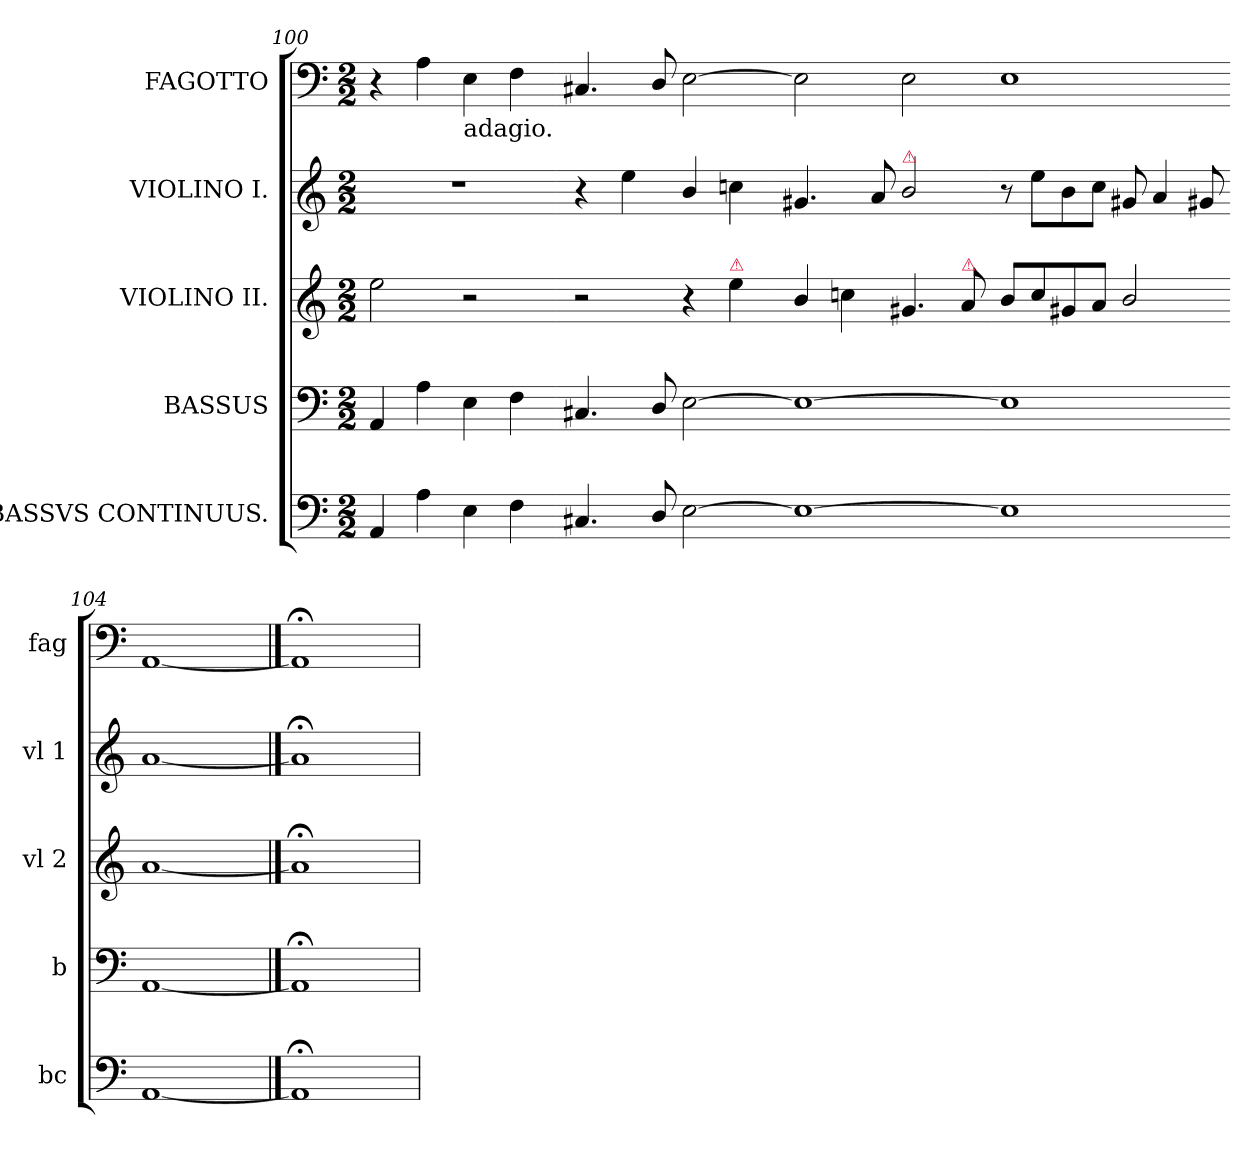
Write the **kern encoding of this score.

**kern	**kern	**kern	**kern	**kern
*part5	*part4	*part3	*part2	*part1
*staff5	*staff4	*staff3	*staff2	*staff1
*I"BASSVS CONTINUUS.	*I"BASSUS	*I"VIOLINO II.	*I"VIOLINO I.	*I"FAGOTTO
*I'bc	*I'b	*I'vl 2	*I'vl 1	*I'fag
*clefF4	*clefF4	*clefG2	*clefG2	*clefF4
*k[]	*k[]	*k[]	*k[]	*k[]
*a:	*a:	*a:	*a:	*a:
*M2/2	*M2/2	*M2/2	*M2/2	*M2/2
=100	=100	=100	=100	=100
4AA/	4AA/	2ee\	1r	4r
4A\	4A\	.	.	4A\
!	!	!	!	!LO:TX:b:t=adagio.
4E\	4E\	2r	.	4E\
4F\	4F\	.	.	4F\
=101-	=101-	=101-	=101-	=101-
4.C#X/	4.C#X/	2r	4r	4.C#X/
.	.	.	4ee\	.
8D/	8D/	.	.	8D/
[<2E\	[<2E\	4r	4b/	[2E\
!	!	!LO:TX:a:color=crimson:t=⚠	!	!
.	.	4ee\	4ccn\	.
=102-	=102-	=102-	=102-	=102-
1E_	1E_	4b/	4.g#X/	2E\]
.	.	4ccn\	.	.
.	.	.	8a/	.
!	!	!	!LO:TX:a:color=crimson:t=⚠	!
.	.	4.g#X/	2b/	2E\
!	!	!LO:TX:a:color=crimson:t=⚠	!	!
.	.	8a/	.	.
=103-	=103-	=103-	=103-	=103-
1E]	1E]	8b/L	8r	1E
.	.	8cc/	8ee\L	.
.	.	8g#X/	8b\	.
.	.	8a/J	8cc\J	.
.	.	2b/	8g#X/	.
.	.	.	4a/	.
.	.	.	8g#X/	.
=104-	=104-	=104-	=104-	=104-
[1AA	[1AA	[1a	[1a	[1AA
==105	==105	==105	==105	==105
1AA;<]	1AA;<]	1a;<]	1a;<]	1AA;<]
=	=	=	=	=
*-	*-	*-	*-	*-
